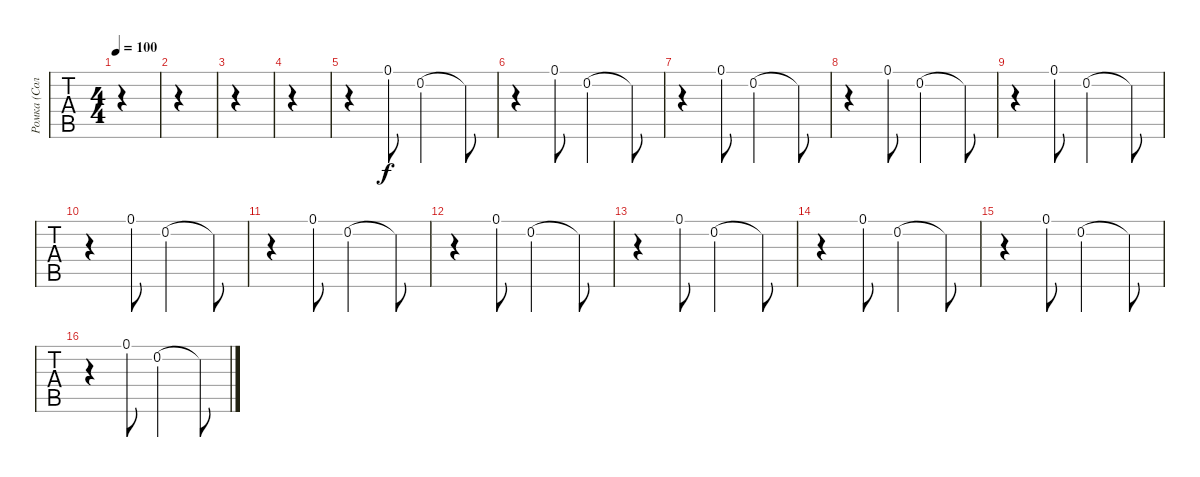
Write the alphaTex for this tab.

\track ("Ромка (Соло)" "Ромка (Сол") {instrument electricguitarclean}
\staff {tabs}
\tuning (E4 B3 G3 D3 A2 E2) {hide}
\ts (4 4)
\tempo 100
\clef g2
\ks c
|
|
|
|
r.4 0.1.8 0.2.2 0.2{t}.8 |
r.4 0.1.8 0.2.2 0.2{t}.8 |
r.4 0.1.8 0.2.2 0.2{t}.8 |
r.4 0.1.8 0.2.2 0.2{t}.8 |
r.4 0.1.8 0.2.2 0.2{t}.8 |
r.4 0.1.8 0.2.2 0.2{t}.8 |
r.4 0.1.8 0.2.2 0.2{t}.8 |
r.4 0.1.8 0.2.2 0.2{t}.8 |
r.4 0.1.8 0.2.2 0.2{t}.8 |
r.4 0.1.8 0.2.2 0.2{t}.8 |
r.4 0.1.8 0.2.2 0.2{t}.8 |
r.4 0.1.8 0.2.2 0.2{t}.8
